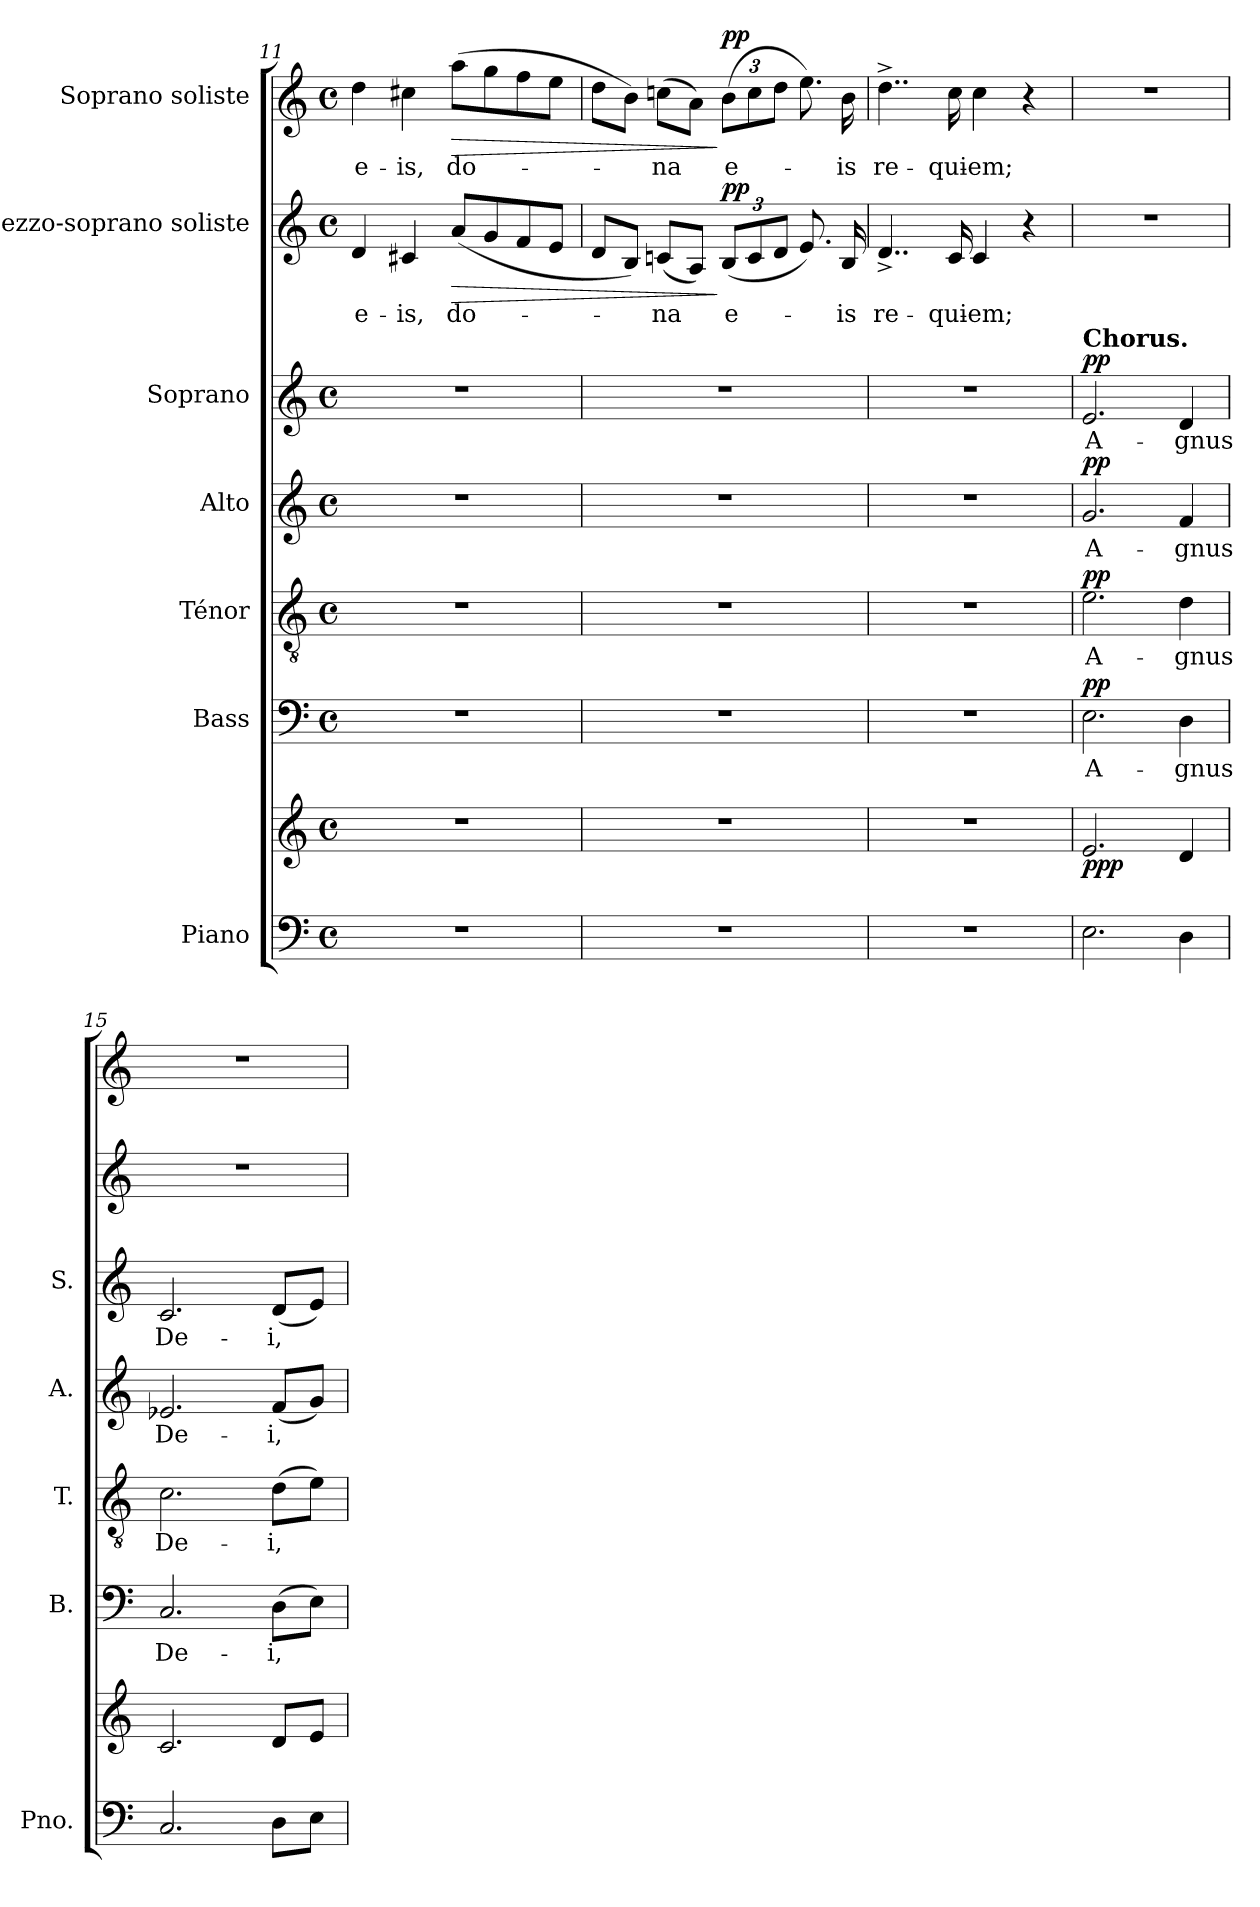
**kern	**kern	**dynam	**kern	**text	**dynam	**kern	**text	**dynam	**kern	**text	**dynam	**kern	**text	**dynam	**kern	**text	**dynam	**kern	**text	**dynam
*part7	*part7	*part7	*part6	*part6	*part6	*part5	*part5	*part5	*part4	*part4	*part4	*part3	*part3	*part3	*part2	*part2	*part2	*part1	*part1	*part1
*staff8	*staff7	*staff7/8	*staff6	*staff6	*staff6	*staff5	*staff5	*staff5	*staff4	*staff4	*staff4	*staff3	*staff3	*staff3	*staff2	*staff2	*staff2	*staff1	*staff1	*staff1
*I"Piano	*	*	*I"Bass	*	*	*I"Ténor	*	*	*I"Alto	*	*	*I"Soprano	*	*	*I"Mezzo-soprano soliste	*	*	*I"Soprano soliste	*	*
*I'Pno.	*	*	*I'B.	*	*	*I'T.	*	*	*I'A.	*	*	*I'S.	*	*	*	*	*	*	*	*
*clefF4	*clefG2	*	*clefF4	*	*	*clefGv2	*	*	*clefG2	*	*	*clefG2	*	*	*clefG2	*	*	*clefG2	*	*
*	*	*	*	*	*	*	*	*	*ITrd2c3	*	*	*	*	*	*	*	*	*	*	*
*k[]	*k[]	*	*k[]	*	*	*k[]	*	*	*k[f#c#g#]	*	*	*k[]	*	*	*k[]	*	*	*k[]	*	*
*M4/4	*M4/4	*	*M4/4	*	*	*M4/4	*	*	*M4/4	*	*	*M4/4	*	*	*M4/4	*	*	*M4/4	*	*
*met(c)	*met(c)	*	*met(c)	*	*	*met(c)	*	*	*met(c)	*	*	*met(c)	*	*	*met(c)	*	*	*met(c)	*	*
=11	=11	=11	=11	=11	=11	=11	=11	=11	=11	=11	=11	=11	=11	=11	=11	=11	=11	=11	=11	=11
1r	1r	.	1r	.	.	1r	.	.	1r	.	.	1r	.	.	4d/	e-	.	4dd\	e-	.
.	.	.	.	.	.	.	.	.	.	.	.	.	.	.	4c#X/	-is,	.	4cc#X\	-is,	.
!	!	!	!	!	!	!	!	!	!	!	!	!	!	!	!	!	!LO:HP:b	!	!	!LO:HP:b
.	.	.	.	.	.	.	.	.	.	.	.	.	.	.	(8a/L	do-	>	(8aa\L	do-	>
.	.	.	.	.	.	.	.	.	.	.	.	.	.	.	8g/	.	.	8gg\	.	.
.	.	.	.	.	.	.	.	.	.	.	.	.	.	.	8f/	.	.	8ff\	.	.
.	.	.	.	.	.	.	.	.	.	.	.	.	.	.	8e/J	.	.	8ee\J	.	.
=12	=12	=12	=12	=12	=12	=12	=12	=12	=12	=12	=12	=12	=12	=12	=12	=12	=12	=12	=12	=12
1r	1r	.	1r	.	.	1r	.	.	1r	.	.	1r	.	.	8d/L	.	.	8dd\L	.	.
.	.	.	.	.	.	.	.	.	.	.	.	.	.	.	8B/J)	.	.	8b\J)	.	.
.	.	.	.	.	.	.	.	.	.	.	.	.	.	.	(8cn/L	-na	.	(8ccn\L	-na	.
.	.	.	.	.	.	.	.	.	.	.	.	.	.	.	8A/J)	.	.	8a\J)	.	.
*	*	*	*	*	*	*	*	*	*	*	*	*	*	*	*Xbrackettup	*	*	*Xbrackettup	*	*
!	!	!	!	!	!	!	!	!	!	!	!	!	!	!	!	!	!LO:DY:n=1:a	!	!	!LO:DY:n=1:a
.	.	.	.	.	.	.	.	.	.	.	.	.	.	.	(12B/L	e-	] pp	(12b\L	e-	] pp
.	.	.	.	.	.	.	.	.	.	.	.	.	.	.	12c/	.	.	12cc\	.	.
.	.	.	.	.	.	.	.	.	.	.	.	.	.	.	12d/J	.	.	12dd\J	.	.
.	.	.	.	.	.	.	.	.	.	.	.	.	.	.	8.e/)	.	.	8.ee\)	.	.
.	.	.	.	.	.	.	.	.	.	.	.	.	.	.	16B/	-is	.	16b\	-is	.
=13	=13	=13	=13	=13	=13	=13	=13	=13	=13	=13	=13	=13	=13	=13	=13	=13	=13	=13	=13	=13
1r	1r	.	1r	.	.	1r	.	.	1r	.	.	1r	.	.	4..d^/	re-	.	4..dd^\	re-	.
.	.	.	.	.	.	.	.	.	.	.	.	.	.	.	16c/	-qui-	.	16cc\	-qui-	.
.	.	.	.	.	.	.	.	.	.	.	.	.	.	.	4c/	-em;	.	4cc\	-em;	.
.	.	.	.	.	.	.	.	.	.	.	.	.	.	.	4r	.	.	4r	.	.
!!LO:PB:g=z
=14	=14	=14	=14	=14	=14	=14	=14	=14	=14	=14	=14	=14	=14	=14	=14	=14	=14	=14	=14	=14
!	!	!	!	!	!	!	!	!	!	!	!	!LO:TX:a:B:t=Chorus.	!	!	!	!	!	!	!	!
!	!	!LO:DY:b	!	!	!LO:DY:a	!	!	!LO:DY:a	!	!	!LO:DY:a	!	!	!LO:DY:a	!	!	!	!	!	!
2.E\	2.e/	ppp	2.E\	A-	pp	2.e\	A-	pp	2.ei/	A-	pp	2.e/	A-	pp	1r	.	.	1r	.	.
4D\	4d/	.	4D\	-gnus	.	4d\	-gnus	.	4di/	-gnus	.	4d/	-gnus	.	.	.	.	.	.	.
=15	=15	=15	=15	=15	=15	=15	=15	=15	=15	=15	=15	=15	=15	=15	=15	=15	=15	=15	=15	=15
2.C/	2.c/	.	2.C/	De-	.	2.c\	De-	.	2.cni/	De-	.	2.c/	De-	.	1r	.	.	1r	.	.
8D\L	8d/L	.	(8D\L	-i,	.	(8d\L	-i,	.	(8di/L	-i,	.	(8d/L	-i,	.	.	.	.	.	.	.
8E\J	8e/J	.	8E\J)	.	.	8e\J)	.	.	8ei/J)	.	.	8e/J)	.	.	.	.	.	.	.	.
=	=	=	=	=	=	=	=	=	=	=	=	=	=	=	=	=	=	=	=	=
*-	*-	*-	*-	*-	*-	*-	*-	*-	*-	*-	*-	*-	*-	*-	*-	*-	*-	*-	*-	*-
